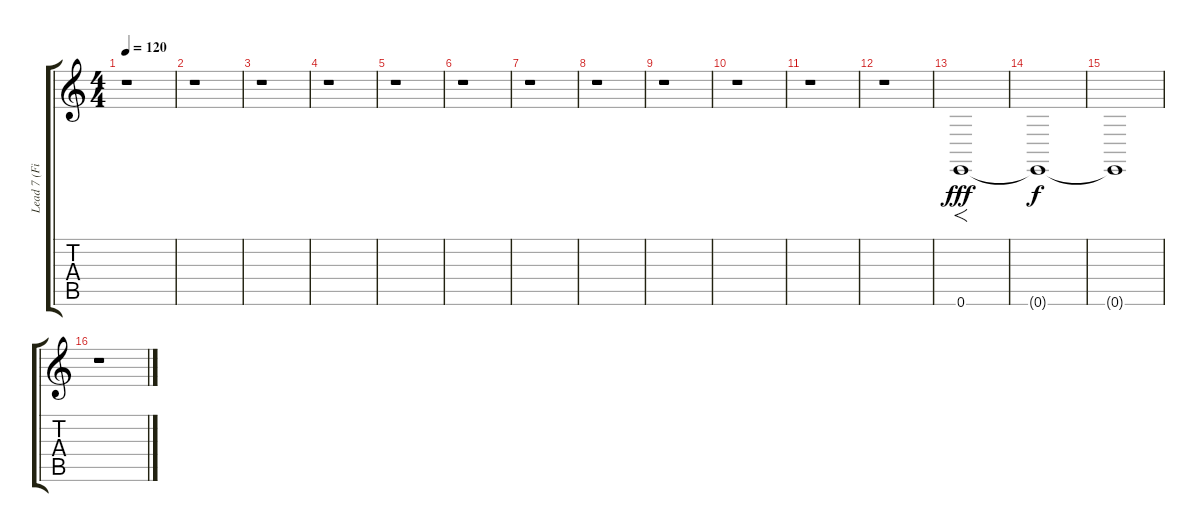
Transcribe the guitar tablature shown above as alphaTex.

\track ("Lead 7 (Fifths)" "Lead 7 (Fi") {instrument lead7fifths}
\staff {score tabs}
\tuning (E4 B3 G3 D3 A2 E2) {hide}
\ts (4 4)
\tempo 120
\clef g2
\ks c
r.1{dy fff instrument lead7fifths} |
r.1 |
r.1 |
r.1 |
r.1 |
r.1 |
r.1 |
r.1 |
r.1 |
r.1 |
r.1 |
r.1 |
0.6.1{f} |
0.6{t}.1{dy f} |
0.6{t}.1 |
r.1
